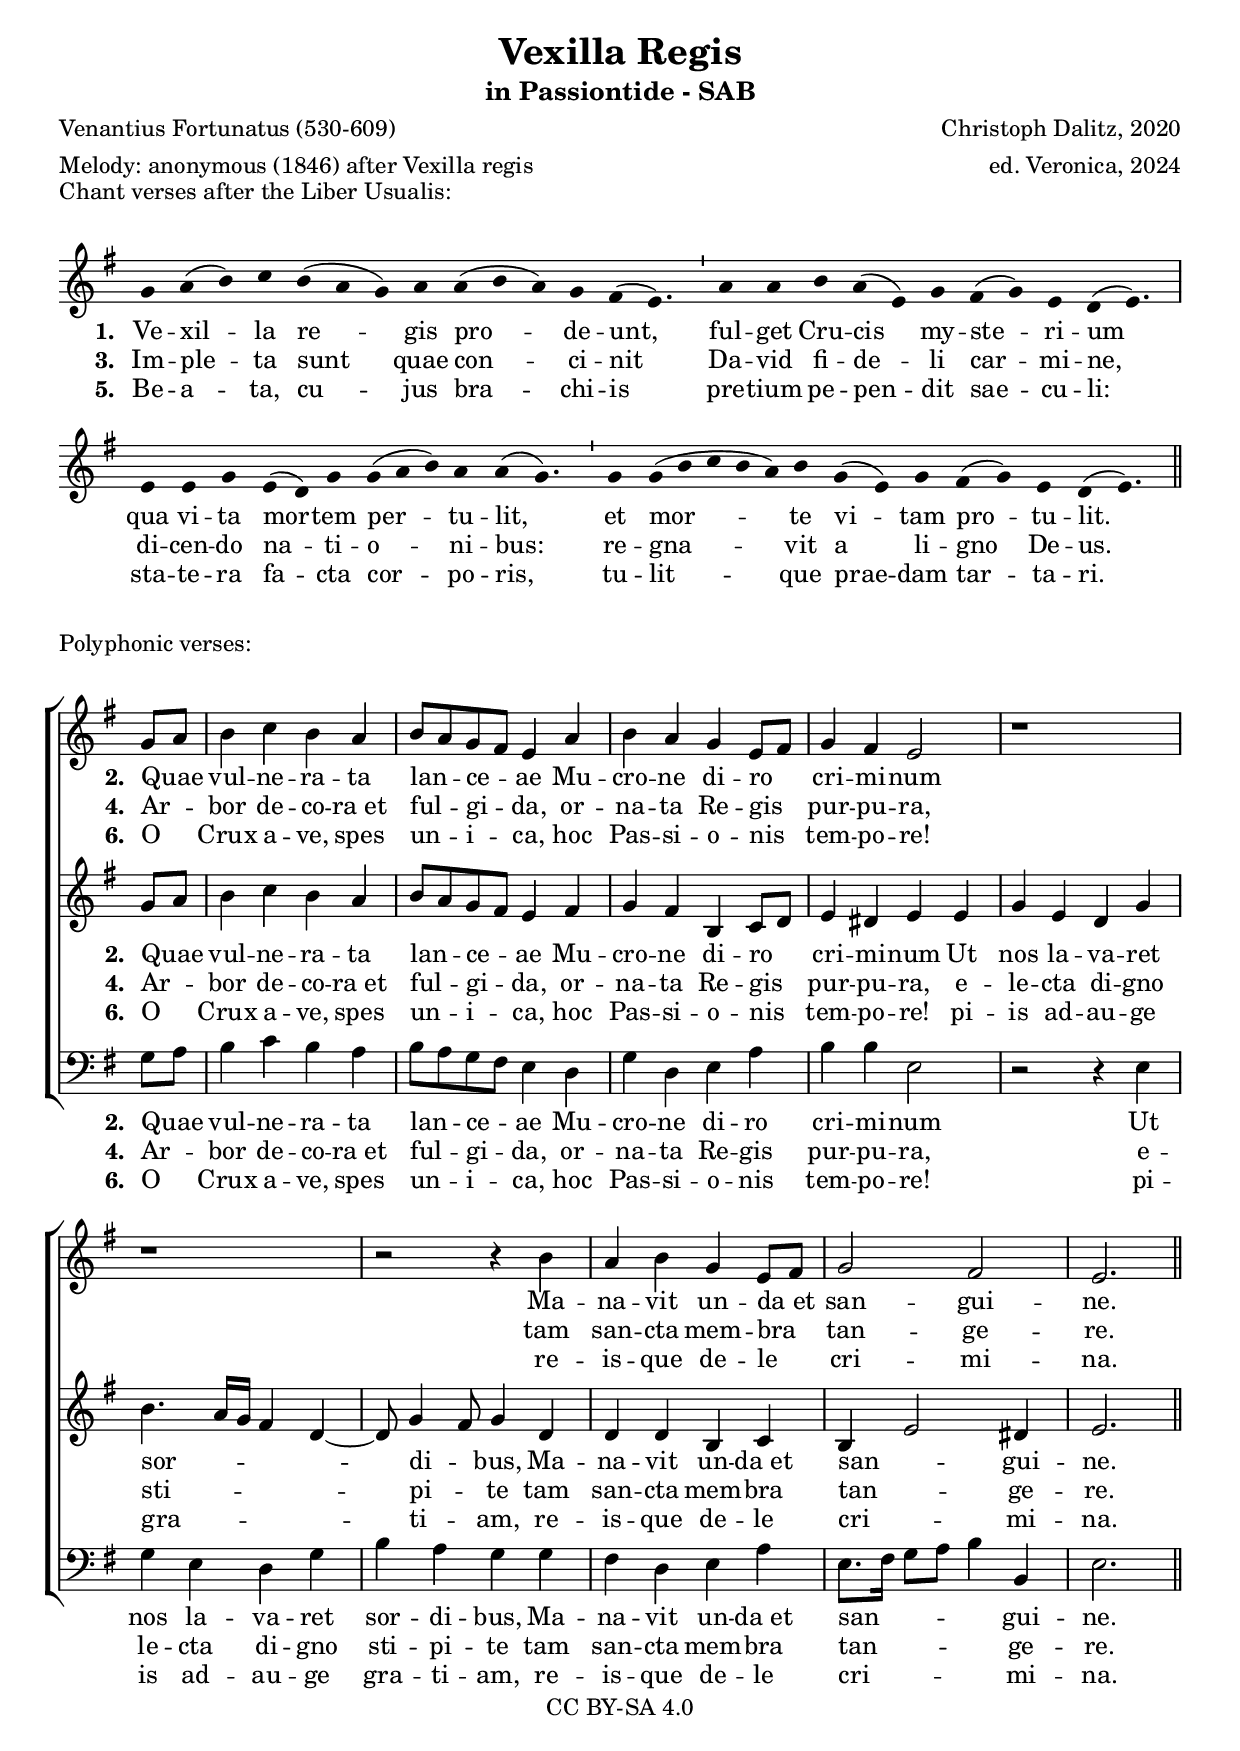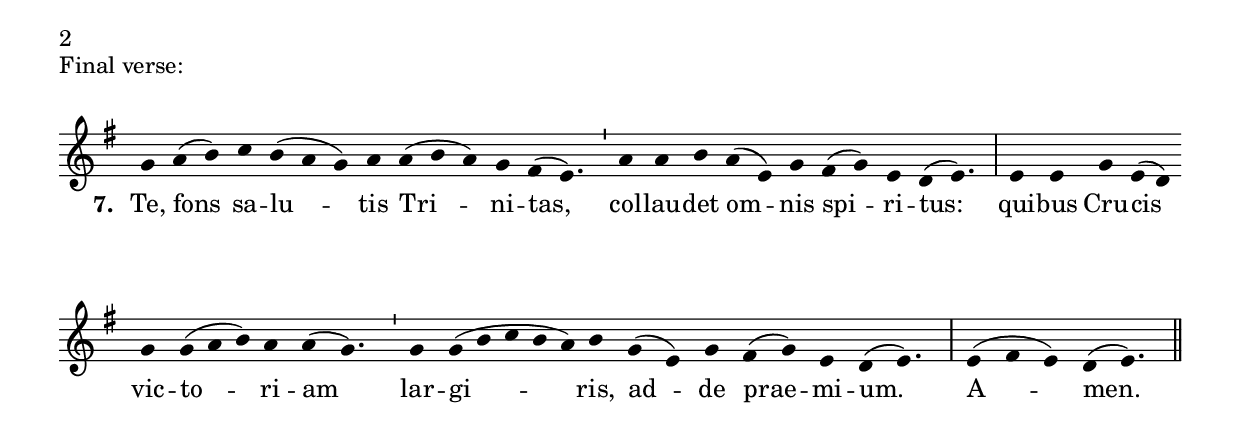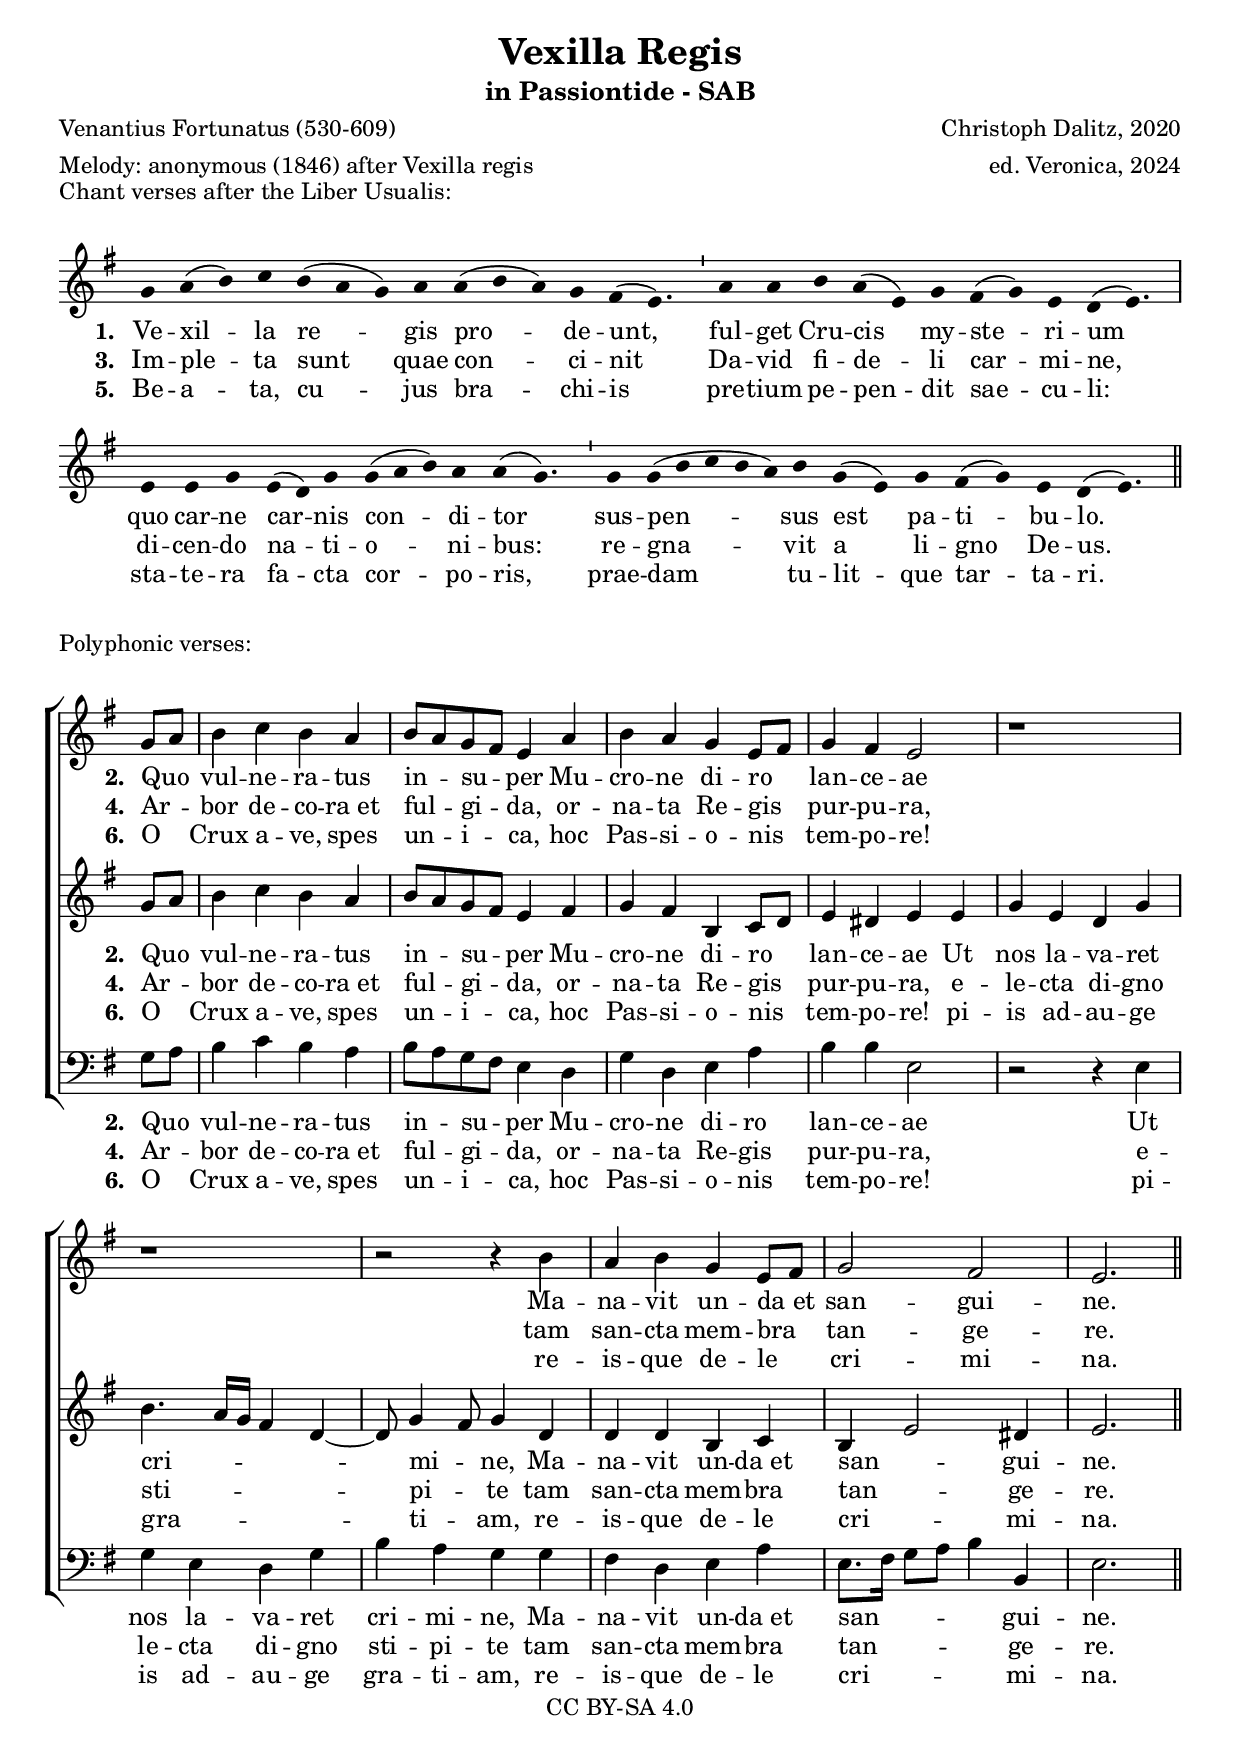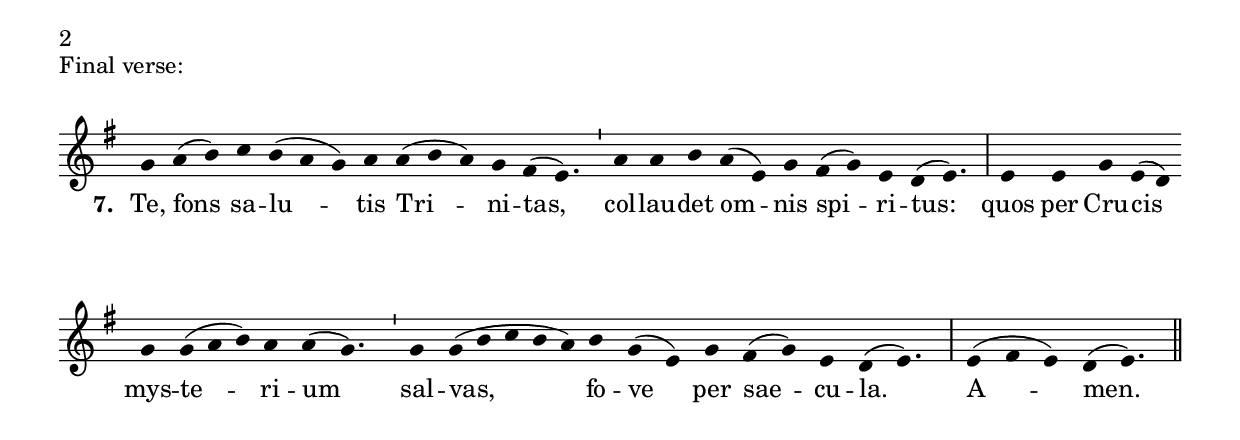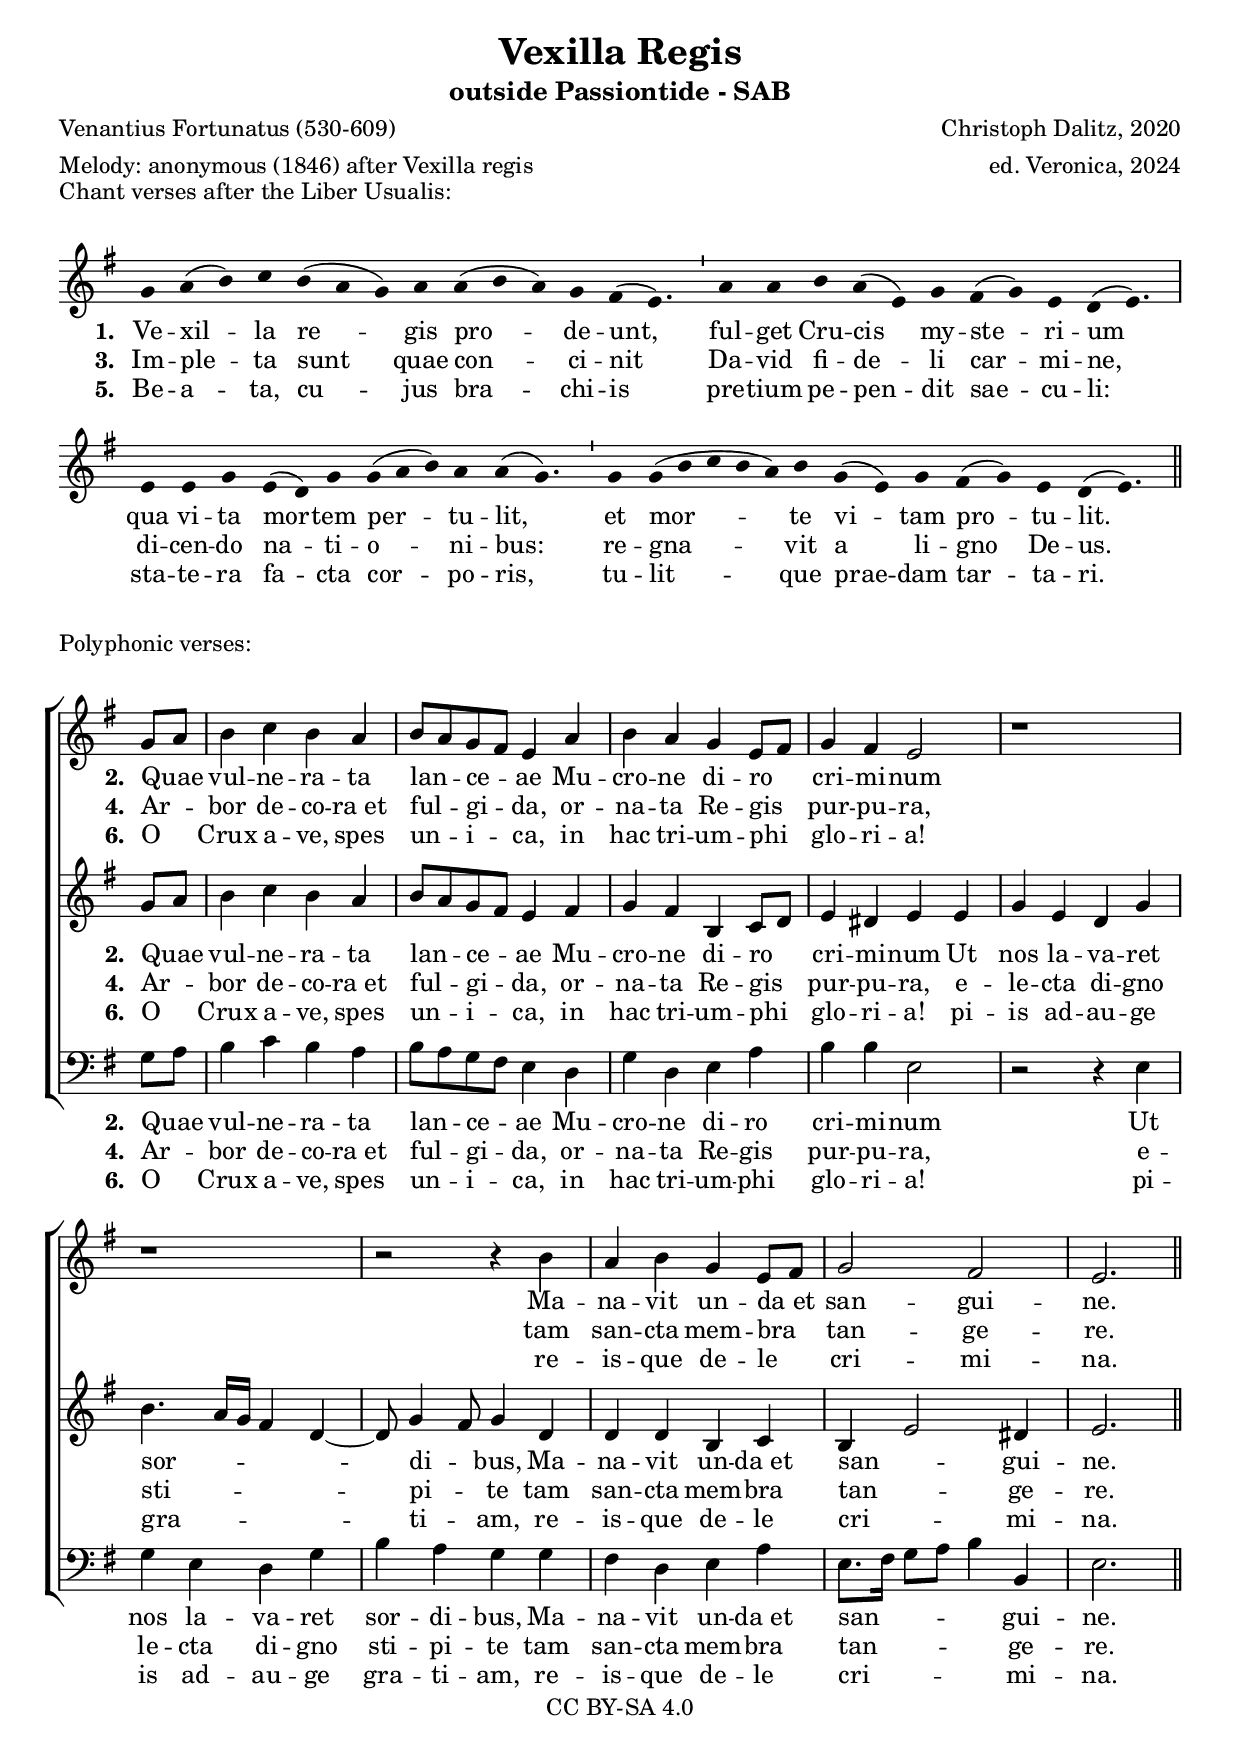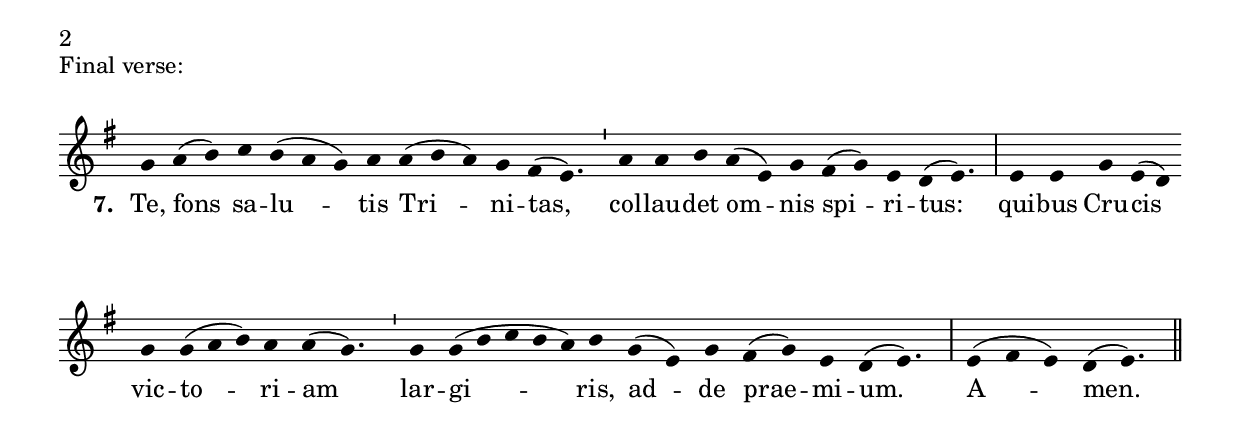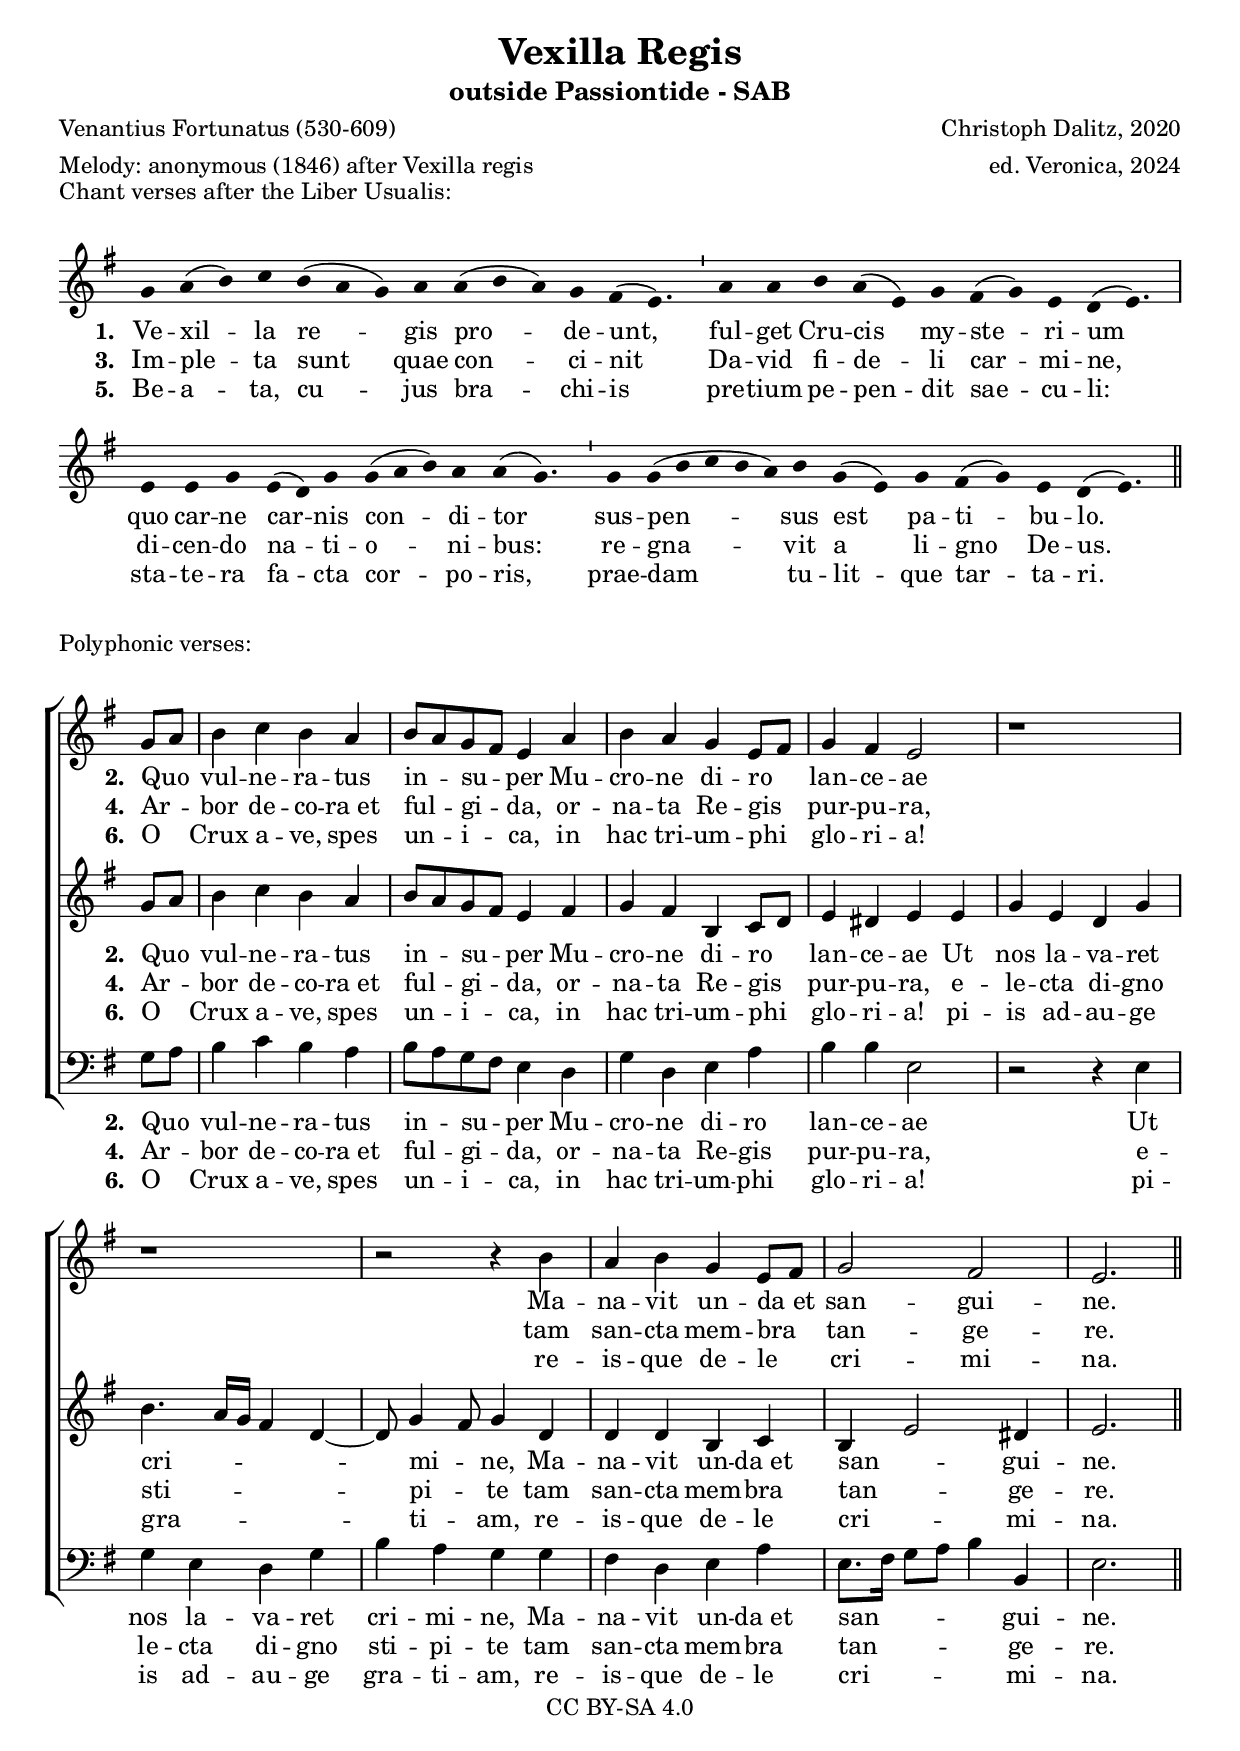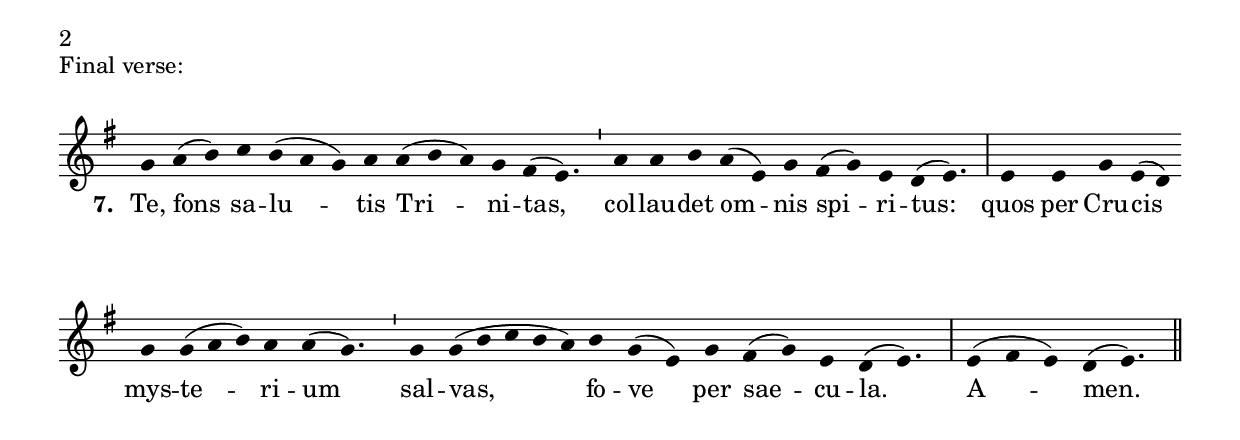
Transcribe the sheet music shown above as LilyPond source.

\version "2.24.2"

%\include "gregorian.ly"

\header {
	title = "Vexilla Regis"
        composer = "Christoph Dalitz, 2020"
	poet = "Venantius Fortunatus (530-609)"
        meter = "Melody: anonymous (1846) after Vexilla regis"
        arranger = "ed. Veronica, 2024"
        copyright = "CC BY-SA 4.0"
}



chant = \relative c'' {
  \key bes \major
  \set Score.timing = ##f
  bes4 c( d) ees d( c bes) c c( d c) bes a( g4.) \bar "'"
  c4 c d c( g) bes a( bes) g f( g4.) \bar "|" \break
  g4 g bes g8( f) bes4 bes8( c d) c4 c4( bes4.) \bar "'"
  bes4 bes8( d ees d c) d4 bes( g) bes a( bes) g f4( g4.) \bar "||"
}

chantamen = \relative c'' {
  \key bes \major
  \set Score.timing = ##f
  bes4 c( d) ees d( c bes) c c( d c) bes a( g4.) \bar "'"
  c4 c d c( g) bes a( bes) g f( g4.) \bar "|"
  g4 g bes g8( f) \bar "" \break bes4 bes8( c d) c4 c4( bes4.) \bar "'"
  bes4 bes8( d ees d c) d4 bes( g) bes a( bes) g f4( g4.) \bar "|"
  g4( a g) f( g4.) \bar "||"
}

altowords = \lyricmode { \set stanza = "1. " Ve -- xil -- la re -- gis pro -- de -- unt, ful -- get Cru -- cis my -- ste -- ri -- um 
qua vi -- ta mor -- tem per -- tu -- lit,
et mor -- te vi -- tam pro -- tu -- lit. }

basswords = \lyricmode { \set stanza = "1. " Ve -- xil -- la re -- gis pro -- de -- unt, ful -- get Cru -- cis my -- ste -- ri -- um 
quo car -- ne car -- nis con -- di -- tor
sus -- pen -- sus est pa -- ti -- bu -- lo. }

versetwowords = \lyricmode { \set stanza = "2. " 
   Quae vul -- ne -- ra -- ta lan -- ce -- ae
   Mu -- cro -- ne di -- ro cri -- mi -- num
   Ut nos la -- va -- ret sor -- di -- bus,
   Ma -- na -- vit un -- da_et san -- gui -- ne.
}

soptwowords = \lyricmode { \set stanza = "2. " 
   Quae vul -- ne -- ra -- ta lan -- ce -- ae
   Mu -- cro -- ne di -- ro cri -- mi -- num
   Ma -- na -- vit un -- da_et san -- gui -- ne.
}

origversetwowords = \lyricmode { \set stanza = "2. " 
   Quo vul -- ne -- ra -- tus in -- su -- per
   Mu -- cro -- ne di -- ro  lan -- ce -- ae
   Ut nos la -- va -- ret  cri -- mi -- ne,
   Ma -- na -- vit un -- da_et san -- gui -- ne.
}

origsoptwowords = \lyricmode { \set stanza = "2. " 
   Quo vul -- ne -- ra -- tus in -- su -- per
   Mu -- cro -- ne di -- ro  lan -- ce -- ae
   Ma -- na -- vit un -- da_et san -- gui -- ne.
}

versethreewords = \lyricmode { \set stanza = "3. "
Im -- ple -- ta sunt quae con -- ci -- nit
Da -- vid fi -- de -- li car -- mi -- ne,
di -- cen -- do na -- ti -- o -- ni -- bus:
re -- gna -- vit a li -- gno De -- us. }

versefourwords = \lyricmode { \set stanza = "4. "
Ar -- bor de -- co -- ra_et ful -- gi -- da,
or -- na -- ta Re -- gis pur -- pu -- ra,
e -- le -- cta di -- gno sti -- pi -- te
tam san -- cta mem -- bra tan -- ge -- re.
}


sopfourwords = \lyricmode { \set stanza = "4. "
Ar -- bor de -- co -- ra_et ful -- gi -- da,
or -- na -- ta Re -- gis pur -- pu -- ra,
tam san -- cta mem -- bra tan -- ge -- re.
}

versefivewords = \lyricmode { \set stanza = "5. "
Be -- a -- ta, cu -- jus bra -- chi -- is
pre -- tium pe -- pen -- dit sae -- cu -- li:
sta -- te -- ra fa -- cta cor -- po -- ris,
tu -- lit -- que prae -- dam tar -- ta -- ri.
}


origversefivewords = \lyricmode { \set stanza = "5. "
Be -- a -- ta, cu -- jus bra -- chi -- is
pre -- tium pe -- pen -- dit sae -- cu -- li:
sta -- te -- ra fa -- cta cor -- po -- ris,
prae -- dam tu -- lit -- que tar -- ta -- ri.
}

versesixwords = \lyricmode { \set stanza = "6. "
O Crux a -- ve, spes un -- i -- ca,
hoc Pas -- si -- o -- nis tem -- po -- re!
pi -- is ad -- au -- ge gra -- ti -- am,
re -- is -- que de -- le cri -- mi -- na.}


sopsixwords = \lyricmode { \set stanza = "6. "
O Crux a -- ve, spes un -- i -- ca,
hoc Pas -- si -- o -- nis tem -- po -- re!
re -- is -- que de -- le cri -- mi -- na.}


versesixtriumph = \lyricmode { \set stanza = "6. "
O Crux a -- ve, spes un -- i -- ca,
in hac tri -- um -- phi glo -- ri -- a!
pi -- is ad -- au -- ge gra -- ti -- am,
re -- is -- que de -- le cri -- mi -- na.}


sopsixtriumph = \lyricmode { \set stanza = "6. "
O Crux a -- ve, spes un -- i -- ca,
in hac tri -- um -- phi glo -- ri -- a!
re -- is -- que de -- le cri -- mi -- na.}

versesevenwords = \lyricmode { \set stanza = "7. "
Te, fons sa -- lu -- tis Tri -- ni -- tas,
col -- lau -- det om -- nis spi -- ri -- tus:
qui -- bus Cru -- cis vic -- to -- ri -- am
lar -- gi -- ris, ad -- de prae -- mi -- um. A -- men. }


origversesevenwords = \lyricmode { \set stanza = "7. "
Te, fons sa -- lu -- tis Tri -- ni -- tas,
col -- lau -- det om -- nis spi -- ri -- tus:
quos per Cru -- cis mys -- te -- ri -- um
sal -- vas, fo -- ve per sae -- cu -- la. A -- men. }

   global = {
     \key bes \major
     \time 4/4
     \dynamicUp
   }


   sopranonotes = \relative c'' {
   \override Slur.stencil = ##f
      \partial 4 bes8( c) d4 ees d c d8( c) bes( a) g4 c4 d c bes g8( a) bes4 a g2 |
    r1 r1 r2 r4 d'4 c d bes g8( a) bes2 a g2. \bar "||"
   }
sopranowords = \lyricmode {  Ve -- xil -- la re -- gis pro -- de -- unt, ful -- get Cru -- cis my -- ste -- ri -- um
sus -- pen -- sus est pa -- ti -- bu -- lo. }
altonotes = \relative c'' {
\override Slur.stencil = ##f
   \partial 4 bes8( c) d4 ees d c d8( c) bes( a) g4 a bes a d, ees8( f) g4 fis g
 g bes g f bes d4.( c16 bes a4 f~ f8) bes4( a8) bes4 f f f d ees d( g2) fis4 g2.
}

bassnotes = \relative c' {
  \clef bass
\override Slur.stencil = ##f
   \partial 4 bes8( c) d4 ees d c d8( c) bes( a) g4 f bes f g c d d g,2
  r2 r4 g4 bes g f bes d c bes bes a f g c g8.( a16 bes8 c d4) d,4 g2.
}


\book {
   \bookOutputSuffix "passiontide"
\header {
  subtitle = "in Passiontide - SAB"
}
\markup {
Chant verses after the Liber Usualis:
}
   \score {
     \transpose f d
     \new GregorianTranscriptionStaff <<
       \new GregorianTranscriptionVoice = "melody" \chant
       \new GregorianTranscriptionLyrics = "one" \lyricsto melody \altowords
       \new GregorianTranscriptionLyrics = "two" \lyricsto melody \versethreewords
       \new GregorianTranscriptionLyrics = "three" \lyricsto melody \versefivewords
     >>
   \layout {
		indent=0
		\context { \Score \remove "Bar_number_engraver" }
		\context { \Staff \remove "Time_signature_engraver" }
		\context { \Score \remove "Mark_engraver"  }
                \context { \Staff \consists "Mark_engraver"  }
	} %%% close layout

   }

\markup {
 Polyphonic verses:
}

\score {
  \transpose f d
  \new ChoirStaff <<
    \new Staff <<
      \new Voice = "soprano" <<
        \global
        \sopranonotes
      >>
      \new Lyrics \lyricsto "soprano" \soptwowords
      \new Lyrics \lyricsto "soprano" \sopfourwords
      \new Lyrics \lyricsto "soprano" \sopsixwords
    >>
    \new Staff <<
      \new Voice = "alto" <<
        \global
        \altonotes
      >>
      \new Lyrics \lyricsto "alto" \versetwowords
      \new Lyrics \lyricsto "alto" \versefourwords
      \new Lyrics \lyricsto "alto" \versesixwords
    >>
   \new Staff <<
      \new Voice = "bass" <<
        \global
        \bassnotes
      >>
      \new Lyrics \lyricsto "bass" \versetwowords
      \new Lyrics \lyricsto "bass" \versefourwords
      \new Lyrics \lyricsto "bass" \versesixwords
    >>
  >>
\layout {
		indent=0
		\context { \Score \remove "Bar_number_engraver" }
		\context { \Staff \remove "Time_signature_engraver" }
		\context { \Score \remove "Mark_engraver"  }
                \context { \Staff \consists "Mark_engraver"  }
	} %%% close layout

\midi { \context { \Score tempoWholesPerMinute = #(ly:make-moment 60 2) }} 
}

\pageBreak

\markup {
Final verse:
}
\score {
  \transpose f d
  \new GregorianTranscriptionStaff <<
    \new GregorianTranscriptionVoice = "melody" \chantamen
    \new GregorianTranscriptionLyrics = "one" \lyricsto melody \versesevenwords
  >>
\layout {
		indent=0
		\context { \Score \remove "Bar_number_engraver" }
		\context { \Staff \remove "Time_signature_engraver" }
		\context { \Score \remove "Mark_engraver"  }
                \context { \Staff \consists "Mark_engraver"  }
	} %%% close layout

}

}


\book {
   \bookOutputSuffix "triumph"
\header {
  subtitle = "outside Passiontide - SAB"
}
\markup {
Chant verses after the Liber Usualis:
}
   \score {
     \transpose f d
     \new GregorianTranscriptionStaff <<
       \new GregorianTranscriptionVoice = "melody" \chant
       \new GregorianTranscriptionLyrics = "one" \lyricsto melody \altowords
       \new GregorianTranscriptionLyrics = "two" \lyricsto melody \versethreewords
       \new GregorianTranscriptionLyrics = "three" \lyricsto melody \versefivewords
     >>
   \layout {
		indent=0
		\context { \Score \remove "Bar_number_engraver" }
		\context { \Staff \remove "Time_signature_engraver" }
		\context { \Score \remove "Mark_engraver"  }
                \context { \Staff \consists "Mark_engraver"  }
	} %%% close layout

   }

\markup {
 Polyphonic verses:
}

\score {
  \transpose f d
  \new ChoirStaff <<
    \new Staff <<
      \new Voice = "soprano" <<
        \global
        \sopranonotes
      >>
      \new Lyrics \lyricsto "soprano" \soptwowords
      \new Lyrics \lyricsto "soprano" \sopfourwords
      \new Lyrics \lyricsto "soprano" \sopsixtriumph
    >>
    \new Staff <<
      \new Voice = "alto" <<
        \global
        \altonotes
      >>
      \new Lyrics \lyricsto "alto" \versetwowords
      \new Lyrics \lyricsto "alto" \versefourwords
      \new Lyrics \lyricsto "alto" \versesixtriumph
    >>
   \new Staff <<
      \new Voice = "bass" <<
        \global
        \bassnotes
      >>
      \new Lyrics \lyricsto "bass" \versetwowords
      \new Lyrics \lyricsto "bass" \versefourwords
      \new Lyrics \lyricsto "bass" \versesixtriumph
    >>
  >>
\layout {
		indent=0
		\context { \Score \remove "Bar_number_engraver" }
		\context { \Staff \remove "Time_signature_engraver" }
		\context { \Score \remove "Mark_engraver"  }
                \context { \Staff \consists "Mark_engraver"  }
	} %%% close layout

\midi { \context { \Score tempoWholesPerMinute = #(ly:make-moment 60 2) }} 
}

\pageBreak

\markup {
Final verse:
}
\score {
  \transpose f d
  \new GregorianTranscriptionStaff <<
    \new GregorianTranscriptionVoice = "melody" \chantamen
    \new GregorianTranscriptionLyrics = "one" \lyricsto melody \versesevenwords
  >>
\layout {
		indent=0
		\context { \Score \remove "Bar_number_engraver" }
		\context { \Staff \remove "Time_signature_engraver" }
		\context { \Score \remove "Mark_engraver"  }
                \context { \Staff \consists "Mark_engraver"  }
	} %%% close layout

}

}


\book {
   \bookOutputSuffix "passiontide-orig"
\header {
  subtitle = "in Passiontide - SAB"
}
\markup {
Chant verses after the Liber Usualis:
}
   \score {
     \transpose f d
     \new GregorianTranscriptionStaff <<
       \new GregorianTranscriptionVoice = "melody" \chant
       \new GregorianTranscriptionLyrics = "one" \lyricsto melody \basswords
       \new GregorianTranscriptionLyrics = "two" \lyricsto melody \versethreewords
       \new GregorianTranscriptionLyrics = "three" \lyricsto melody \origversefivewords
     >>
   \layout {
		indent=0
		\context { \Score \remove "Bar_number_engraver" }
		\context { \Staff \remove "Time_signature_engraver" }
		\context { \Score \remove "Mark_engraver"  }
                \context { \Staff \consists "Mark_engraver"  }
	} %%% close layout

   }

\markup {
 Polyphonic verses:
}

\score {
  \transpose f d
  \new ChoirStaff <<
    \new Staff <<
      \new Voice = "soprano" <<
        \global
        \sopranonotes
      >>
      \new Lyrics \lyricsto "soprano" \origsoptwowords
      \new Lyrics \lyricsto "soprano" \sopfourwords
      \new Lyrics \lyricsto "soprano" \sopsixwords
    >>
    \new Staff <<
      \new Voice = "alto" <<
        \global
        \altonotes
      >>
      \new Lyrics \lyricsto "alto" \origversetwowords
      \new Lyrics \lyricsto "alto" \versefourwords
      \new Lyrics \lyricsto "alto" \versesixwords
    >>
   \new Staff <<
      \new Voice = "bass" <<
        \global
        \bassnotes
      >>
      \new Lyrics \lyricsto "bass" \origversetwowords
      \new Lyrics \lyricsto "bass" \versefourwords
      \new Lyrics \lyricsto "bass" \versesixwords
    >>
  >>
\layout {
		indent=0
		\context { \Score \remove "Bar_number_engraver" }
		\context { \Staff \remove "Time_signature_engraver" }
		\context { \Score \remove "Mark_engraver"  }
                \context { \Staff \consists "Mark_engraver"  }
	} %%% close layout

\midi { \context { \Score tempoWholesPerMinute = #(ly:make-moment 60 2) }} 
}

\pageBreak

\markup {
Final verse:
}
\score {
  \transpose f d
  \new GregorianTranscriptionStaff <<
    \new GregorianTranscriptionVoice = "melody" \chantamen
    \new GregorianTranscriptionLyrics = "one" \lyricsto melody \origversesevenwords
  >>
\layout {
		indent=0
		\context { \Score \remove "Bar_number_engraver" }
		\context { \Staff \remove "Time_signature_engraver" }
		\context { \Score \remove "Mark_engraver"  }
                \context { \Staff \consists "Mark_engraver"  }
	} %%% close layout

}

}


\book {
   \bookOutputSuffix "triumph-orig"
\header {
  subtitle = "outside Passiontide - SAB"
}
\markup {
Chant verses after the Liber Usualis:
}
   \score {
     \transpose f d
     \new GregorianTranscriptionStaff <<
       \new GregorianTranscriptionVoice = "melody" \chant
       \new GregorianTranscriptionLyrics = "one" \lyricsto melody \basswords
       \new GregorianTranscriptionLyrics = "two" \lyricsto melody \versethreewords
       \new GregorianTranscriptionLyrics = "three" \lyricsto melody \origversefivewords
     >>
   \layout {
		indent=0
		\context { \Score \remove "Bar_number_engraver" }
		\context { \Staff \remove "Time_signature_engraver" }
		\context { \Score \remove "Mark_engraver"  }
                \context { \Staff \consists "Mark_engraver"  }
	} %%% close layout

   }

\markup {
 Polyphonic verses:
}

\score {
  \transpose f d
  \new ChoirStaff <<
    \new Staff <<
      \new Voice = "soprano" <<
        \global
        \sopranonotes
      >>
      \new Lyrics \lyricsto "soprano" \origsoptwowords
      \new Lyrics \lyricsto "soprano" \sopfourwords
      \new Lyrics \lyricsto "soprano" \sopsixtriumph
    >>
    \new Staff <<
      \new Voice = "alto" <<
        \global
        \altonotes
      >>
      \new Lyrics \lyricsto "alto" \origversetwowords
      \new Lyrics \lyricsto "alto" \versefourwords
      \new Lyrics \lyricsto "alto" \versesixtriumph
    >>
   \new Staff <<
      \new Voice = "bass" <<
        \global
        \bassnotes
      >>
      \new Lyrics \lyricsto "bass" \origversetwowords
      \new Lyrics \lyricsto "bass" \versefourwords
      \new Lyrics \lyricsto "bass" \versesixtriumph
    >>
  >>
\layout {
		indent=0
		\context { \Score \remove "Bar_number_engraver" }
		\context { \Staff \remove "Time_signature_engraver" }
		\context { \Score \remove "Mark_engraver"  }
                \context { \Staff \consists "Mark_engraver"  }
	} %%% close layout

\midi { \context { \Score tempoWholesPerMinute = #(ly:make-moment 60 2) }} 
}

\pageBreak

\markup {
Final verse:
}
\score {
  \transpose f d
  \new GregorianTranscriptionStaff <<
    \new GregorianTranscriptionVoice = "melody" \chantamen
    \new GregorianTranscriptionLyrics = "one" \lyricsto melody \origversesevenwords
  >>
\layout {
		indent=0
		\context { \Score \remove "Bar_number_engraver" }
		\context { \Staff \remove "Time_signature_engraver" }
		\context { \Score \remove "Mark_engraver"  }
                \context { \Staff \consists "Mark_engraver"  }
	} %%% close layout

}

}


